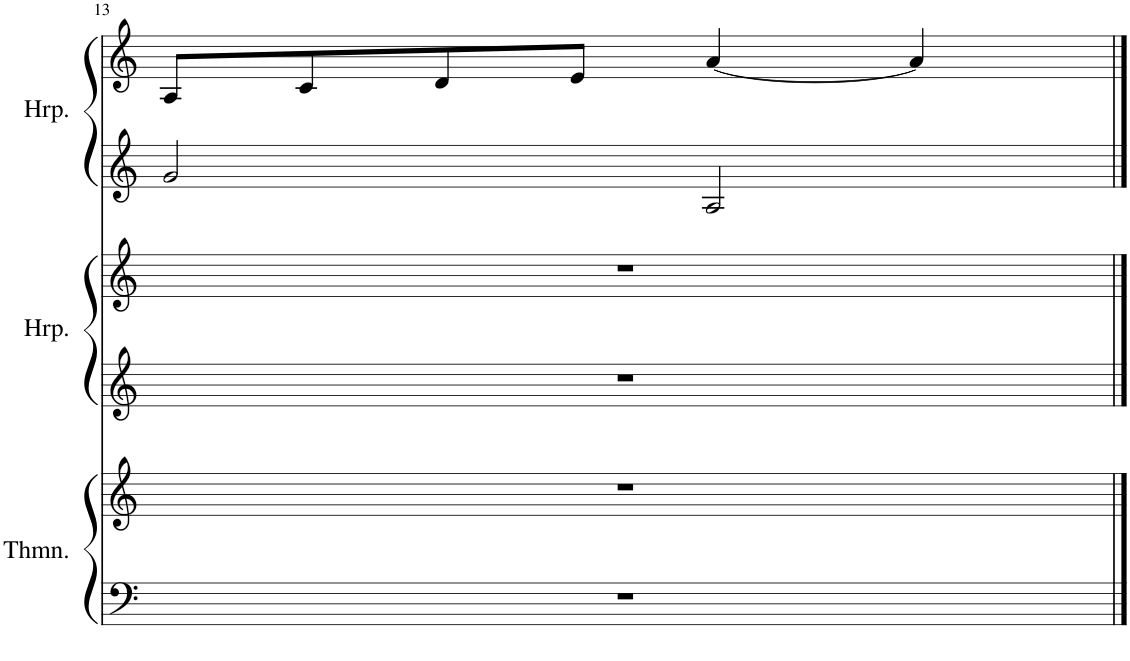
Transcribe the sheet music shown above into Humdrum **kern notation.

**kern	**kern	**kern	**kern	**kern	**kern
*part3	*part3	*part2	*part2	*part1	*part1
*staff6	*staff5	*staff4	*staff3	*staff2	*staff1
*I"テルミン	*	*I"ハープ	*	*I"ハープ	*
!!LO:PB:g=z
*clefF4	*clefG2	*clefG2	*clefG2	*clefG2	*clefG2
*k[]	*k[]	*k[]	*k[]	*k[]	*k[]
*M4/4	*M4/4	*M4/4	*M4/4	*M4/4	*M4/4
=13	=13	=13	=13	=13	=13
1r	1r	1r	1r	2g/	8A/L
.	.	.	.	.	8c/
.	.	.	.	.	8d/
.	.	.	.	.	8e/J
.	.	.	.	2A/	[4a/
.	.	.	.	.	4a/]
==	==	==	==	==	==
*-	*-	*-	*-	*-	*-
